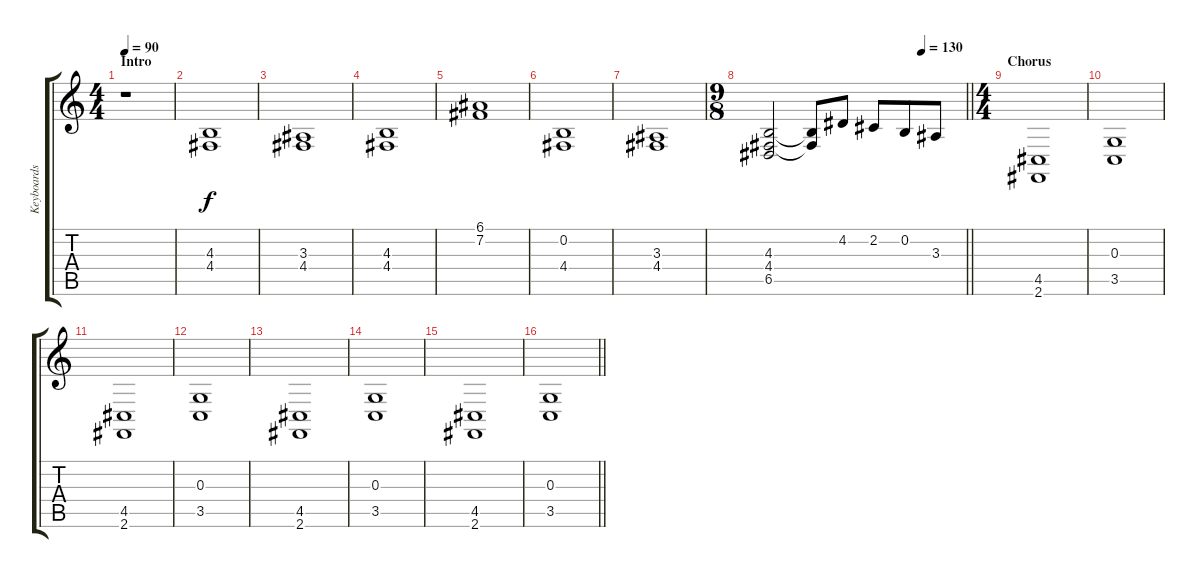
\track ("Keyboards" "Keyboards") {instrument synthstrings1}
\staff {score tabs}
\tuning (E4 B3 G3 D3 A2 E2) {hide}
\ts (4 4)
\section ("" "Intro")
\tempo 90
\clef g2
\ks c
r.1{dy f instrument synthstrings1} |
(4.3 4.4).1 |
(3.3 4.4).1 |
(4.3 4.4).1 |
(6.1 7.2).1 |
(0.2 4.4).1 |
(3.3 4.4).1 |
\ts (9 8)
\tempo (130 0.7777777777777778)
\barLineRight lightlight
(4.3 4.4 6.5).2 (4.3{t} 4.4{t}).8 4.2.8 2.2.8 0.2.8 3.3.8 |
\ts (4 4)
\section ("" "Chorus")
(4.5 2.6).1 |
(0.3 3.5).1 |
(4.5 2.6).1 |
(0.3 3.5).1 |
(4.5 2.6).1 |
(0.3 3.5).1 |
(4.5 2.6).1 |
\barLineRight lightlight
(0.3 3.5).1
